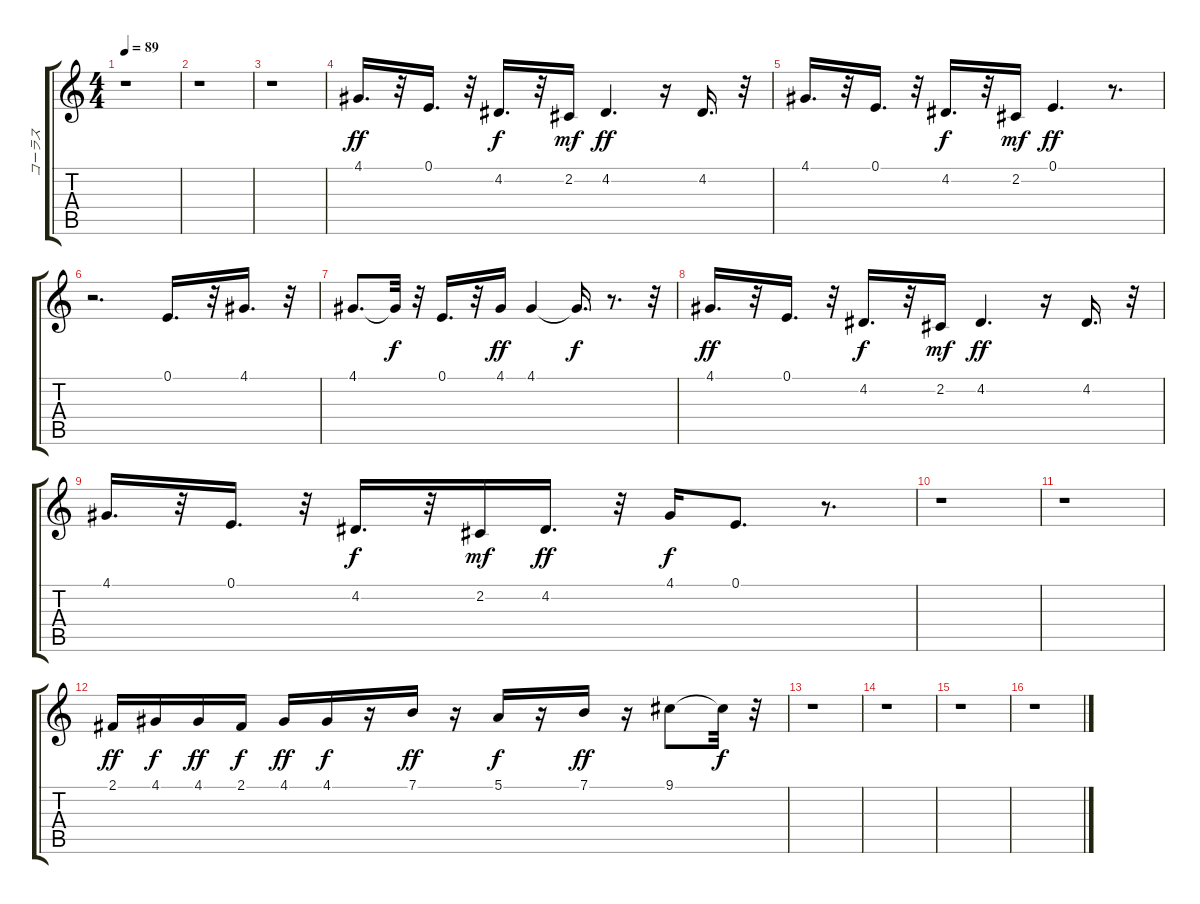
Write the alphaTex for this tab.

\track ("コーラス" "コーラス") {instrument voiceoohs}
\staff {score tabs}
\tuning (E4 B3 G3 D3 A2 E2) {hide}
\ts (4 4)
\tempo 89
\clef g2
\ks c
r.1{dy f} |
r.1 |
r.1 |
4.1.16{d dy ff} r.32 0.1.16{d} r.32 4.2.16{d dy f} r.32 2.2.16{dy mf} 4.2.4{d dy ff} r.16 4.2.16{d} r.32 |
4.1.16{d} r.32 0.1.16{d} r.32 4.2.16{d dy f} r.32 2.2.16{dy mf} 0.1.4{d dy ff} r.8{d} |
r.2{d} 0.1.16{d} r.32 4.1.16{d} r.32 |
4.1.8{d} 4.1{t}.32{dy f} r.32 0.1.16{d} r.32 4.1.16{dy ff} 4.1.4 4.1{t}.16{d dy f} r.8{d} r.32 |
4.1.16{d dy ff} r.32 0.1.16{d} r.32 4.2.16{d dy f} r.32 2.2.16{dy mf} 4.2.4{d dy ff} r.16 4.2.16{d} r.32 |
4.1.16{d} r.32 0.1.16{d} r.32 4.2.16{d dy f} r.32 2.2.16{dy mf} 4.2.16{d dy ff} r.32 4.1.16{dy f} 0.1.8{d} r.8{d} |
r.1 |
r.1 |
2.1.16{dy ff} 4.1.16{dy f} 4.1.16{dy ff} 2.1.16{dy f} 4.1.16{dy ff} 4.1.16{dy f} r.16 7.1.16{dy ff} r.16 5.1.16{dy f} r.16 7.1.16{dy ff} r.16 9.1.8 9.1{t}.32{dy f} r.32 |
r.1 |
r.1 |
r.1 |
r.1
